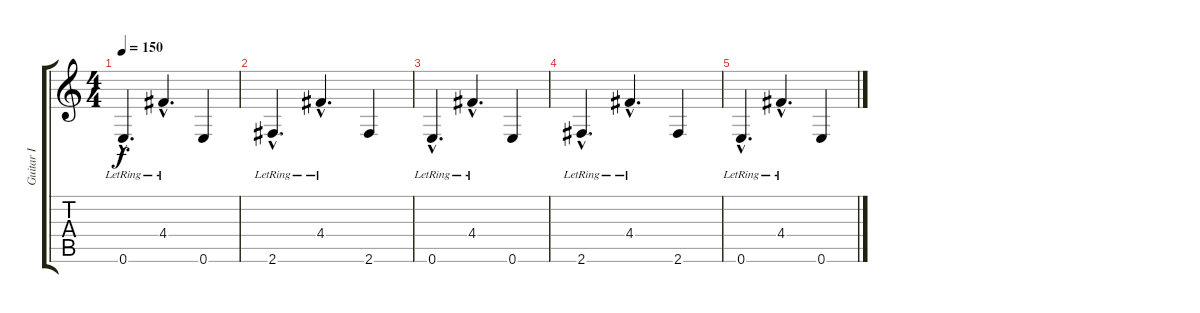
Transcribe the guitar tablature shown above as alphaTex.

\track ("Guitar I" "Guitar I") {instrument distortionguitar}
\staff {score tabs}
\tuning (E4 B3 G3 D3 A2 E2) {hide}
\ts (4 4)
\tempo 150
\clef g2
\ks c
0.6{hac lr}.4{d dy f} 4.4{hac lr}.4{d} 0.6.4 |
2.6{hac lr}.4{d} 4.4{hac lr}.4{d} 2.6.4 |
0.6{hac lr}.4{d} 4.4{hac lr}.4{d} 0.6.4 |
2.6{hac lr}.4{d} 4.4{hac lr}.4{d} 2.6.4 |
0.6{hac lr}.4{d} 4.4{hac lr}.4{d} 0.6.4
